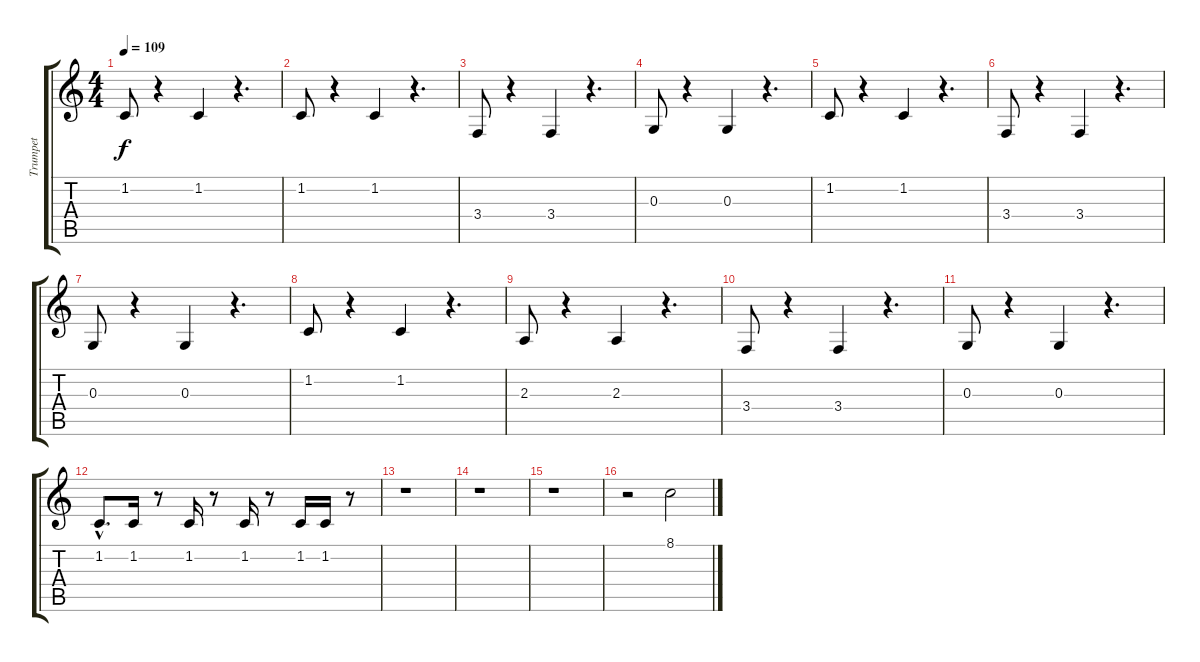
\track ("Trumpet" "Trumpet") {instrument trumpet}
\staff {score tabs}
\tuning (E4 B3 G3 D3 A2 E2) {hide}
\ts (4 4)
\tempo 109
\clef g2
\ks c
1.2.8{dy f} r.4 1.2.4 r.4{d} |
1.2.8 r.4 1.2.4 r.4{d} |
3.4.8 r.4 3.4.4 r.4{d} |
0.3.8 r.4 0.3.4 r.4{d} |
1.2.8 r.4 1.2.4 r.4{d} |
3.4.8 r.4 3.4.4 r.4{d} |
0.3.8 r.4 0.3.4 r.4{d} |
1.2.8 r.4 1.2.4 r.4{d} |
2.3.8 r.4 2.3.4 r.4{d} |
3.4.8 r.4 3.4.4 r.4{d} |
0.3.8 r.4 0.3.4 r.4{d} |
1.2{hac}.8{d} 1.2.16 r.8 1.2.16 r.8 1.2.16 r.8 1.2.16 1.2.16 r.8 |
r.1 |
r.1 |
r.1 |
r.2 8.1.2
